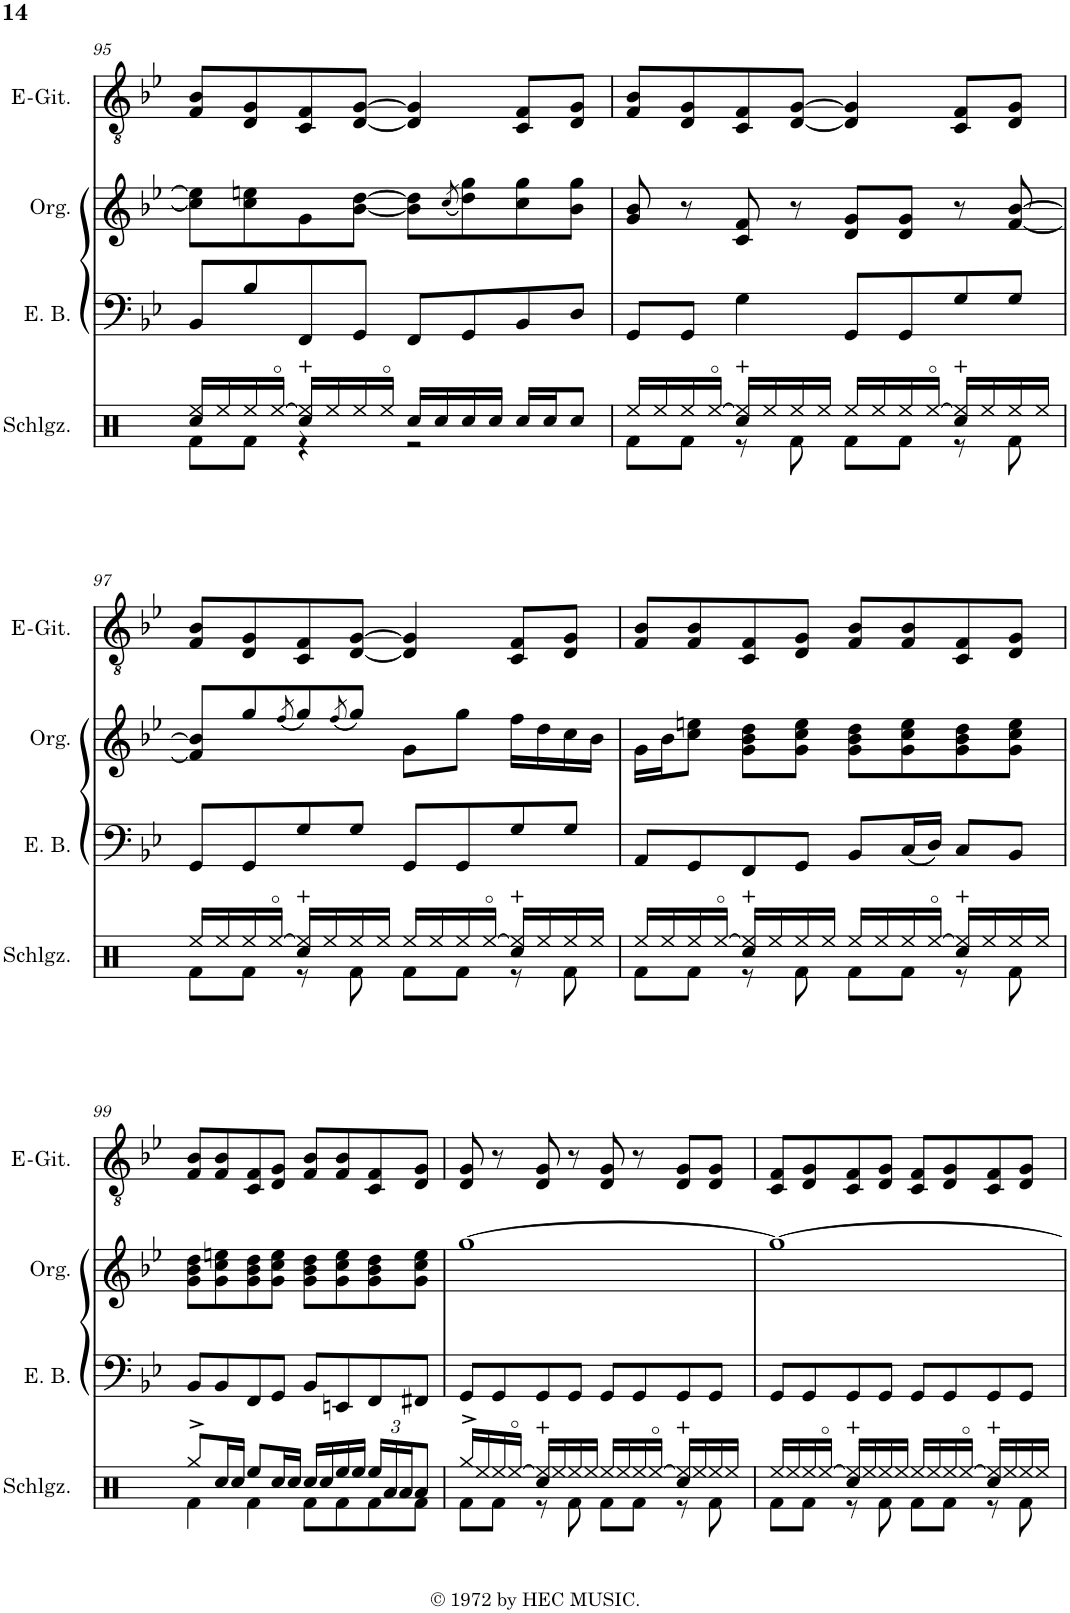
**kern	**kern	**kern
*part3	*part2	*part1
*staff3	*staff2	*staff1
*I"Elektrischer Bass	*I"Orgel	*I"Elektrische Gitarre
*I'E. B.	*I'Org.	*I'E-Git.
!!LO:PB:g=z
*clefF4	*clefG2	*clefGv2
*Trd7c12	*	*
*k[b-e-]	*k[b-e-]	*k[b-e-]
*M4/4	*M4/4	*M4/4
*met(c)	*met(c)	*met(c)
=95	=95	=95
8BB-/L	8cc\] 8ee\]L	8F/ 8B-/L
8B-/	8cc\ 8een\	8D/ 8G/
8FF/	8g\	8C/ 8F/
8GG/J	[8b-\ [8dd\J	[8D/ [8G/J
8FF/L	8b-\] 8dd\]L	4D/] 4G/]
.	(8qcc/	.
8GG/	8dd\ 8gg\)	.
8BB-/	8cc\ 8gg\	8C/ 8F/L
8D/J	8b-\ 8gg\J	8D/ 8G/J
=96	=96	=96
8GG/L	8g/ 8b-/	8F/ 8B-/L
8GG/J	8r	8D/ 8G/
4G\	8c/ 8f/	8C/ 8F/
.	8r	[8D/ [8G/J
8GG/L	8d/ 8g/L	4D/] 4G/]
8GG/	8d/ 8g/J	.
8G/	8r	8C/ 8F/L
8G/J	[8f/ [8b-/	8D/ 8G/J
!!LO:LB:g=z
=97	=97	=97
8GG/L	8f/] 8b-/]L	8F/ 8B-/L
8GG/	8gg/	8D/ 8G/
.	(8qff/	.
8G/	8gg/)	8C/ 8F/
.	(8qff/	.
8G/J	8gg/J)	[8D/ [8G/J
8GG/L	8g\L	4D/] 4G/]
8GG/	8gg\J	.
8G/	16ff\LL	8C/ 8F/L
.	16dd\	.
8G/J	16cc\	8D/ 8G/J
.	16b-\JJ	.
=98	=98	=98
8AA/L	16g\LL	8F/ 8B-/L
.	16b-\J	.
8GG/	8cc\ 8een\J	8F/ 8B-/
8FF/	8g\ 8b-\ 8dd\L	8C/ 8F/
8GG/J	8g\ 8cc\ 8ee\J	8D/ 8G/J
8BB-/L	8g\ 8b-\ 8dd\L	8F/ 8B-/L
(16C/L	8g\ 8cc\ 8ee\	8F/ 8B-/
16D/JJ)	.	.
8C/L	8g\ 8b-\ 8dd\	8C/ 8F/
8BB-/J	8g\ 8cc\ 8ee\J	8D/ 8G/J
!!LO:LB:g=z
=99	=99	=99
8BB-/L	8g\ 8b-\ 8dd\L	8F/ 8B-/L
8BB-/	8g\ 8cc\ 8een\	8F/ 8B-/
8FF/	8g\ 8b-\ 8dd\	8C/ 8F/
8GG/J	8g\ 8cc\ 8ee\J	8D/ 8G/J
8BB-/L	8g\ 8b-\ 8dd\L	8F/ 8B-/L
8EEn/	8g\ 8cc\ 8ee\	8F/ 8B-/
8FF/	8g\ 8b-\ 8dd\	8C/ 8F/
8FF#X/J	8g\ 8cc\ 8ee\J	8D/ 8G/J
=100	=100	=100
8GG/L	[1gg	8D/ 8G/
8GG/	.	8r
8GG/	.	8D/ 8G/
8GG/J	.	8r
8GG/L	.	8D/ 8G/
8GG/	.	8r
8GG/	.	8D/ 8G/L
8GG/J	.	8D/ 8G/J
=101	=101	=101
8GG/L	1gg_	8C/ 8F/L
8GG/	.	8D/ 8G/
8GG/	.	8C/ 8F/
8GG/J	.	8D/ 8G/J
8GG/L	.	8C/ 8F/L
8GG/	.	8D/ 8G/
8GG/	.	8C/ 8F/
8GG/J	.	8D/ 8G/J
=	=	=
*-	*-	*-
